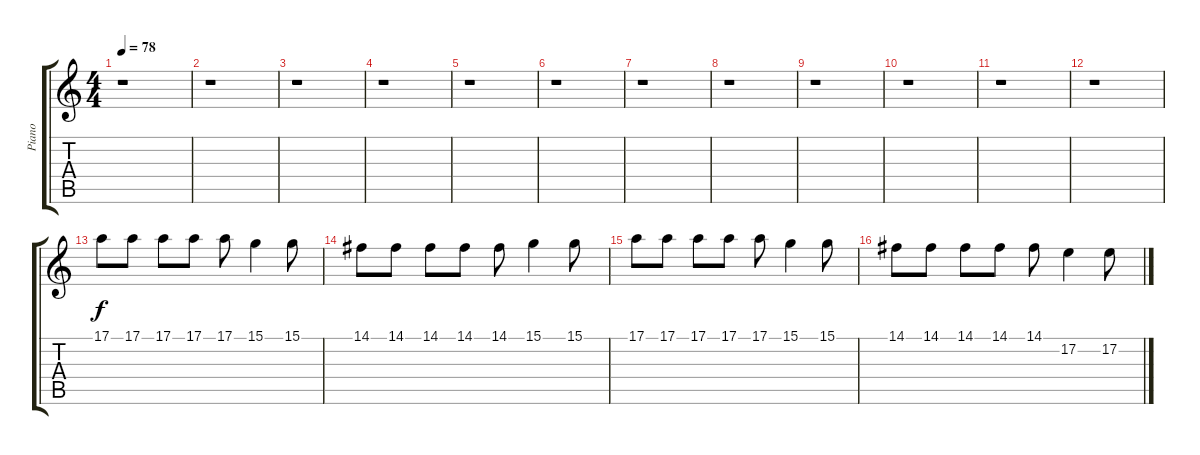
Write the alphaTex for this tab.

\track ("Piano" "Piano") {instrument acousticgrandpiano}
\staff {score tabs}
\tuning (E4 B3 G3 D3 A2 E2) {hide}
\ts (4 4)
\tempo 78
\clef g2
\ks c
r.1{dy f instrument acousticgrandpiano} |
r.1 |
r.1 |
r.1 |
r.1 |
r.1 |
r.1 |
r.1 |
r.1 |
r.1 |
r.1 |
r.1 |
17.1.8 17.1.8 17.1.8 17.1.8 17.1.8 15.1.4 15.1.8 |
14.1.8 14.1.8 14.1.8 14.1.8 14.1.8 15.1.4 15.1.8 |
17.1.8 17.1.8 17.1.8 17.1.8 17.1.8 15.1.4 15.1.8 |
14.1.8 14.1.8 14.1.8 14.1.8 14.1.8 17.2.4 17.2.8
